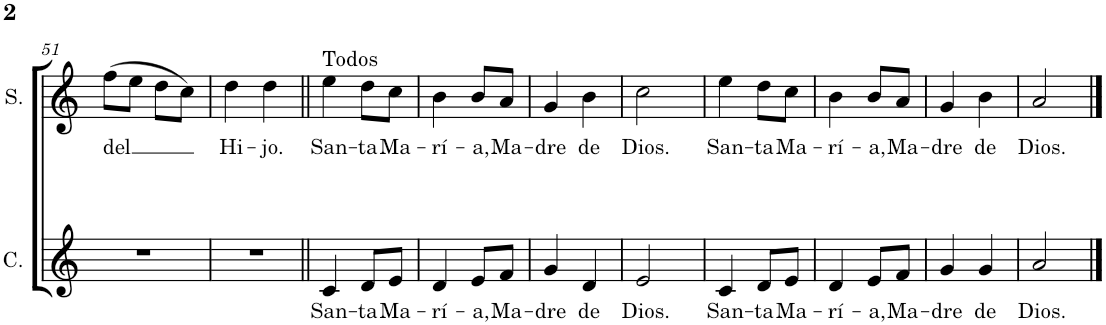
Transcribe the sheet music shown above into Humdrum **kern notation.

**kern	**text	**kern	**text
*part2	*part2	*part1	*part1
*staff2	*staff2	*staff1	*staff1
*I"Contralto	*	*I"Soprano	*
*I'C.	*	*I'S.	*
!!LO:PB:g=z
*clefG2	*	*clefG2	*
*k[]	*	*k[]	*
*M2/4	*	*M2/4	*
=51	=51	=51	=51
!	!	!	!LO:LY:b
2r	.	(8ff\L	del
.	.	8ee\J	.
.	.	8dd\L	.
.	.	8cc\J)	.
=52	=52	=52	=52
!	!	!	!LO:LY:b
2r	.	4dd\	Hi-
!	!	!	!LO:LY:b
.	.	4dd\	-jo.
=53||	=53||	=53||	=53||
!	!	!LO:TX:a:t=Todos	!
!	!LO:LY:b	!	!LO:LY:b
4c/	San-	4ee\	San-
!	!LO:LY:b	!	!LO:LY:b
8d/L	-ta	8dd\L	-ta
!	!LO:LY:b	!	!LO:LY:b
8e/J	Ma-	8cc\J	Ma-
=54	=54	=54	=54
!	!LO:LY:b	!	!LO:LY:b
4d/	-rí-	4b\	-rí-
!	!LO:LY:b	!	!LO:LY:b
8e/L	-a,	8b/L	-a,
!	!LO:LY:b	!	!LO:LY:b
8f/J	Ma-	8a/J	Ma-
=55	=55	=55	=55
!	!LO:LY:b	!	!LO:LY:b
4g/	-dre	4g/	-dre
!	!LO:LY:b	!	!LO:LY:b
4d/	de	4b\	de
=56	=56	=56	=56
!	!LO:LY:b	!	!LO:LY:b
2e/	Dios.	2cc\	Dios.
=57	=57	=57	=57
!	!LO:LY:b	!	!LO:LY:b
4c/	San-	4ee\	San-
!	!LO:LY:b	!	!LO:LY:b
8d/L	-ta	8dd\L	-ta
!	!LO:LY:b	!	!LO:LY:b
8e/J	Ma-	8cc\J	Ma-
=58	=58	=58	=58
!	!LO:LY:b	!	!LO:LY:b
4d/	-rí-	4b\	-rí-
!	!LO:LY:b	!	!LO:LY:b
8e/L	-a,	8b/L	-a,
!	!LO:LY:b	!	!LO:LY:b
8f/J	Ma-	8a/J	Ma-
=59	=59	=59	=59
!	!LO:LY:b	!	!LO:LY:b
4g/	-dre	4g/	-dre
!	!LO:LY:b	!	!LO:LY:b
4g/	de	4b\	de
=60	=60	=60	=60
!	!LO:LY:b	!	!LO:LY:b
2a/	Dios.	2a/	Dios.
==	==	==	==
*-	*-	*-	*-
